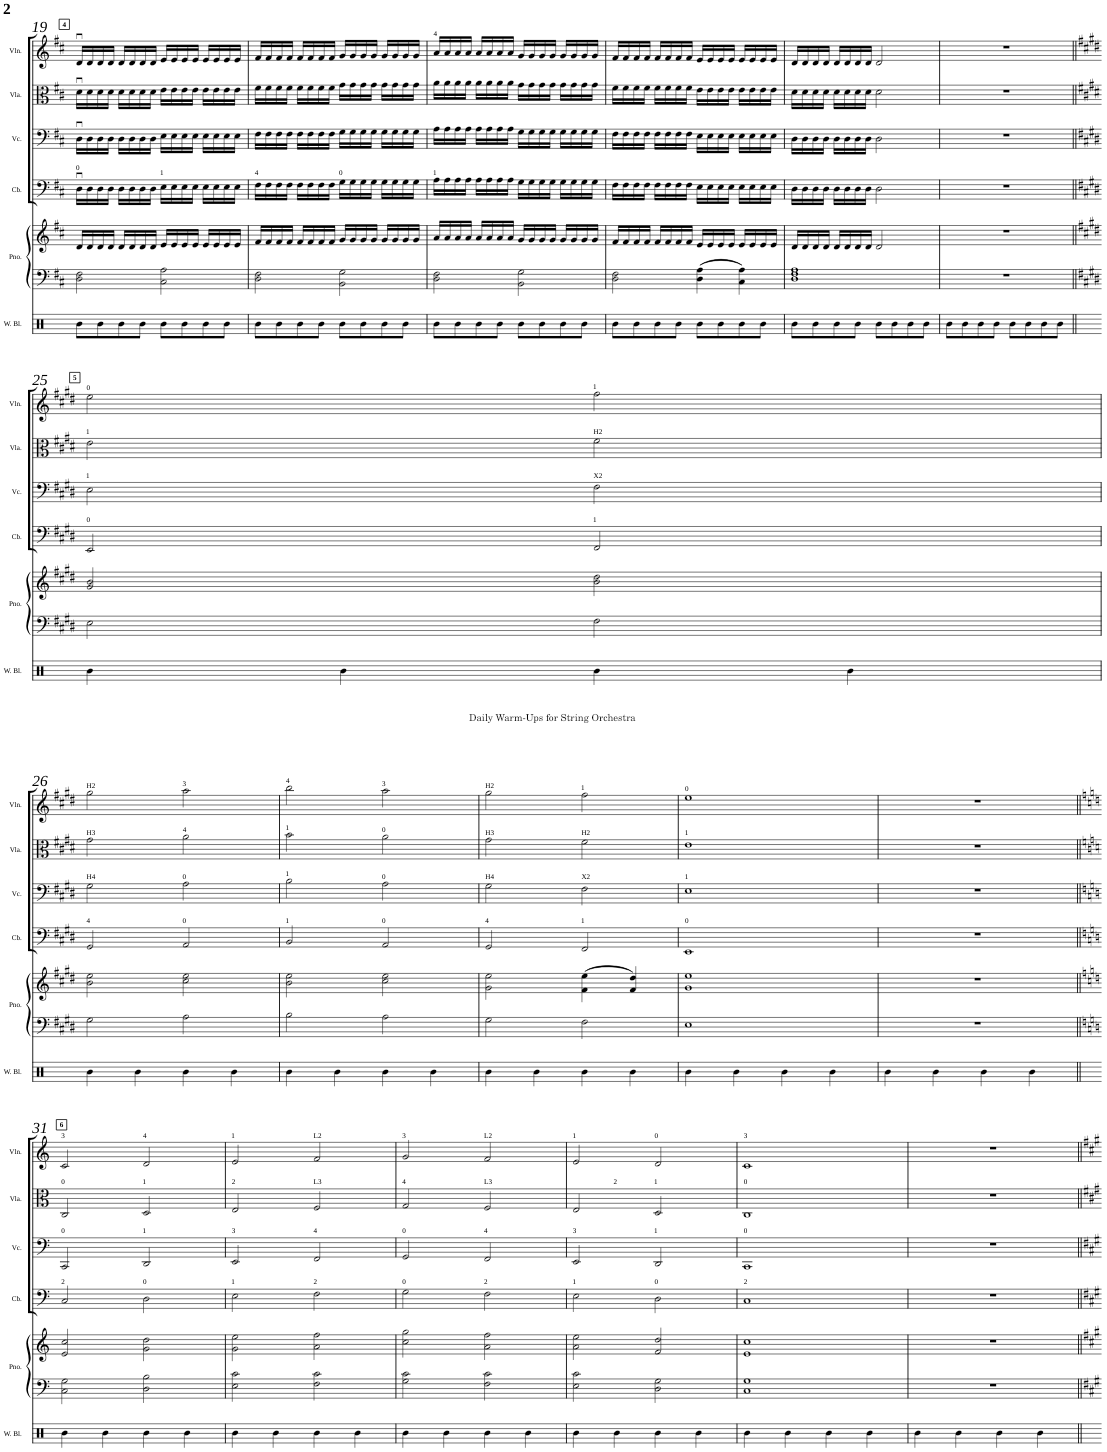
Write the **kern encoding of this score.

**kern	**kern	**kern	**kern	**kern	**kern	**kern
*part6	*part5	*part5	*part4	*part3	*part2	*part1
*staff7	*staff6	*staff5	*staff4	*staff3	*staff2	*staff1
*I"Wood Blocks	*I"Piano	*	*I"Contrabass	*I"Violoncello	*I"Viola	*I"Violin
*I'W. Bl.	*I'Pno.	*	*I'Cb.	*I'Vc.	*I'Vla.	*I'Vln.
!!LO:PB:g=z
*clefX	*clefF4	*clefG2	*clefF4	*clefF4	*clefC3	*clefG2
*	*	*	*Trd7c12	*	*	*
*k[f#c#]	*k[f#c#]	*k[f#c#]	*k[f#c#]	*k[f#c#]	*k[f#c#]	*k[f#c#]
*D:	*D:	*D:	*D:	*D:	*D:	*D:
*M4/4	*M4/4	*M4/4	*M4/4	*M4/4	*M4/4	*M4/4
!!LO:REH:place=s1:a:B:cj:t=4
=19	=19	=19	=19	=19	=19	=19
!	!	!	!LO:TX:a:t=0	!	!	!
8R\L	2D\ 2F#\	16d/LL	16Du\LL	16Du\LL	16du\LL	16du/LL
.	.	16d/	16D\	16D\	16d\	16d/
8R\	.	16d/	16D\	16D\	16d\	16d/
.	.	16d/JJ	16D\JJ	16D\JJ	16d\JJ	16d/JJ
8R\	.	16d/LL	16D\LL	16D\LL	16d\LL	16d/LL
.	.	16d/	16D\	16D\	16d\	16d/
8R\J	.	16d/	16D\	16D\	16d\	16d/
.	.	16d/JJ	16D\JJ	16D\JJ	16d\JJ	16d/JJ
!	!	!	!LO:TX:a:t=1	!	!	!
8R\L	2C#\ 2A\	16e/LL	16E\LL	16E\LL	16e\LL	16e/LL
.	.	16e/	16E\	16E\	16e\	16e/
8R\	.	16e/	16E\	16E\	16e\	16e/
.	.	16e/JJ	16E\JJ	16E\JJ	16e\JJ	16e/JJ
8R\	.	16e/LL	16E\LL	16E\LL	16e\LL	16e/LL
.	.	16e/	16E\	16E\	16e\	16e/
8R\J	.	16e/	16E\	16E\	16e\	16e/
.	.	16e/JJ	16E\JJ	16E\JJ	16e\JJ	16e/JJ
=20	=20	=20	=20	=20	=20	=20
!	!	!	!LO:TX:a:t=4	!	!	!
8R\L	2D\ 2F#\	16f#/LL	16F#\LL	16F#\LL	16f#\LL	16f#/LL
.	.	16f#/	16F#\	16F#\	16f#\	16f#/
8R\	.	16f#/	16F#\	16F#\	16f#\	16f#/
.	.	16f#/JJ	16F#\JJ	16F#\JJ	16f#\JJ	16f#/JJ
8R\	.	16f#/LL	16F#\LL	16F#\LL	16f#\LL	16f#/LL
.	.	16f#/	16F#\	16F#\	16f#\	16f#/
8R\J	.	16f#/	16F#\	16F#\	16f#\	16f#/
.	.	16f#/JJ	16F#\JJ	16F#\JJ	16f#\JJ	16f#/JJ
!	!	!	!LO:TX:a:t=0	!	!	!
8R\L	2BB\ 2G\	16g/LL	16G\LL	16G\LL	16g\LL	16g/LL
.	.	16g/	16G\	16G\	16g\	16g/
8R\	.	16g/	16G\	16G\	16g\	16g/
.	.	16g/JJ	16G\JJ	16G\JJ	16g\JJ	16g/JJ
8R\	.	16g/LL	16G\LL	16G\LL	16g\LL	16g/LL
.	.	16g/	16G\	16G\	16g\	16g/
8R\J	.	16g/	16G\	16G\	16g\	16g/
.	.	16g/JJ	16G\JJ	16G\JJ	16g\JJ	16g/JJ
=21	=21	=21	=21	=21	=21	=21
!	!	!	!	!	!	!LO:TX:a:t=4
!	!	!	!LO:TX:a:t=1	!	!	!
8R\L	2D\ 2F#\	16a/LL	16A\LL	16A\LL	16a\LL	16a/LL
.	.	16a/	16A\	16A\	16a\	16a/
8R\	.	16a/	16A\	16A\	16a\	16a/
.	.	16a/JJ	16A\JJ	16A\JJ	16a\JJ	16a/JJ
8R\	.	16a/LL	16A\LL	16A\LL	16a\LL	16a/LL
.	.	16a/	16A\	16A\	16a\	16a/
8R\J	.	16a/	16A\	16A\	16a\	16a/
.	.	16a/JJ	16A\JJ	16A\JJ	16a\JJ	16a/JJ
8R\L	2BB\ 2G\	16g/LL	16G\LL	16G\LL	16g\LL	16g/LL
.	.	16g/	16G\	16G\	16g\	16g/
8R\	.	16g/	16G\	16G\	16g\	16g/
.	.	16g/JJ	16G\JJ	16G\JJ	16g\JJ	16g/JJ
8R\	.	16g/LL	16G\LL	16G\LL	16g\LL	16g/LL
.	.	16g/	16G\	16G\	16g\	16g/
8R\J	.	16g/	16G\	16G\	16g\	16g/
.	.	16g/JJ	16G\JJ	16G\JJ	16g\JJ	16g/JJ
=22	=22	=22	=22	=22	=22	=22
8R\L	2D\ 2F#\	16f#/LL	16F#\LL	16F#\LL	16f#\LL	16f#/LL
.	.	16f#/	16F#\	16F#\	16f#\	16f#/
8R\	.	16f#/	16F#\	16F#\	16f#\	16f#/
.	.	16f#/JJ	16F#\JJ	16F#\JJ	16f#\JJ	16f#/JJ
8R\	.	16f#/LL	16F#\LL	16F#\LL	16f#\LL	16f#/LL
.	.	16f#/	16F#\	16F#\	16f#\	16f#/
8R\J	.	16f#/	16F#\	16F#\	16f#\	16f#/
.	.	16f#/JJ	16F#\JJ	16F#\JJ	16f#\JJ	16f#/JJ
8R\L	4D\ 4A\	16e/LL	16E\LL	16E\LL	16e\LL	16e/LL
.	.	16e/	16E\	16E\	16e\	16e/
8R\	.	16e/	16E\	16E\	16e\	16e/
.	.	16e/JJ	16E\JJ	16E\JJ	16e\JJ	16e/JJ
8R\	4C#\ 4A\	16e/LL	16E\LL	16E\LL	16e\LL	16e/LL
.	.	16e/	16E\	16E\	16e\	16e/
8R\J	.	16e/	16E\	16E\	16e\	16e/
.	.	16e/JJ	16E\JJ	16E\JJ	16e\JJ	16e/JJ
=23	=23	=23	=23	=23	=23	=23
8R\L	1D 1F# 1A	16d/LL	16D\LL	16D\LL	16d\LL	16d/LL
.	.	16d/	16D\	16D\	16d\	16d/
8R\	.	16d/	16D\	16D\	16d\	16d/
.	.	16d/JJ	16D\JJ	16D\JJ	16d\JJ	16d/JJ
8R\	.	16d/LL	16D\LL	16D\LL	16d\LL	16d/LL
.	.	16d/	16D\	16D\	16d\	16d/
8R\J	.	16d/	16D\	16D\	16d\	16d/
.	.	16d/JJ	16D\JJ	16D\JJ	16d\JJ	16d/JJ
8R\L	.	2d/	2D\	2D\	2d\	2d/
8R\	.	.	.	.	.	.
8R\	.	.	.	.	.	.
8R\J	.	.	.	.	.	.
=24	=24	=24	=24	=24	=24	=24
8R\L	1r	1r	1r	1r	1r	1r
8R\	.	.	.	.	.	.
8R\	.	.	.	.	.	.
8R\J	.	.	.	.	.	.
8R\L	.	.	.	.	.	.
8R\	.	.	.	.	.	.
8R\	.	.	.	.	.	.
8R\J	.	.	.	.	.	.
!!LO:LB:g=z
!!LO:REH:place=s1:a:B:cj:t=5
=25||	=25||	=25||	=25||	=25||	=25||	=25||
*k[f#c#g#d#]	*k[f#c#g#d#]	*k[f#c#g#d#]	*k[f#c#g#d#]	*k[f#c#g#d#]	*k[f#c#g#d#]	*k[f#c#g#d#]
*E:	*E:	*E:	*E:	*E:	*E:	*E:
!	!	!	!	!	!	!LO:TX:a:t=0
!	!	!	!	!	!LO:TX:a:t=1	!
!	!	!	!	!LO:TX:a:t=1	!	!
!	!	!	!LO:TX:a:t=0	!	!	!
4R\	2E\	2g#/ 2b/	2EE/	2E\	2e\	2ee\
4R\	.	.	.	.	.	.
!	!	!	!	!	!	!LO:TX:a:t=1
!	!	!	!	!	!LO:TX:a:t=H2	!
!	!	!	!	!LO:TX:a:t=X2	!	!
!	!	!	!LO:TX:a:t=1	!	!	!
4R\	2F#\	2b\ 2dd#\	2FF#/	2F#\	2f#\	2ff#\
4R\	.	.	.	.	.	.
!!LO:LB:g=z
=26	=26	=26	=26	=26	=26	=26
!	!	!	!	!	!	!LO:TX:a:t=H2
!	!	!	!	!	!LO:TX:a:t=H3	!
!	!	!	!	!LO:TX:a:t=H4	!	!
!	!	!	!LO:TX:a:t=4	!	!	!
4R\	2G#\	2b\ 2ee\	2GG#/	2G#\	2g#\	2gg#\
4R\	.	.	.	.	.	.
!	!	!	!	!	!	!LO:TX:a:t=3
!	!	!	!	!	!LO:TX:a:t=4	!
!	!	!	!	!LO:TX:a:t=0	!	!
!	!	!	!LO:TX:a:t=0	!	!	!
4R\	2A\	2cc#\ 2ee\	2AA/	2A\	2a\	2aa\
4R\	.	.	.	.	.	.
=27	=27	=27	=27	=27	=27	=27
!	!	!	!	!	!	!LO:TX:a:t=4
!	!	!	!	!	!LO:TX:a:t=1	!
!	!	!	!	!LO:TX:a:t=1	!	!
!	!	!	!LO:TX:a:t=1	!	!	!
4R\	2B\	2b\ 2ee\	2BB/	2B\	2b\	2bb\
4R\	.	.	.	.	.	.
!	!	!	!	!	!	!LO:TX:a:t=3
!	!	!	!	!	!LO:TX:a:t=0	!
!	!	!	!	!LO:TX:a:t=0	!	!
!	!	!	!LO:TX:a:t=0	!	!	!
4R\	2A\	2cc#\ 2ee\	2AA/	2A\	2a\	2aa\
4R\	.	.	.	.	.	.
=28	=28	=28	=28	=28	=28	=28
!	!	!	!	!	!	!LO:TX:a:t=H2
!	!	!	!	!	!LO:TX:a:t=H3	!
!	!	!	!	!LO:TX:a:t=H4	!	!
!	!	!	!LO:TX:a:t=4	!	!	!
4R\	2G#\	2g#\ 2ee\	2GG#/	2G#\	2g#\	2gg#\
4R\	.	.	.	.	.	.
!	!	!	!	!	!	!LO:TX:a:t=1
!	!	!	!	!	!LO:TX:a:t=H2	!
!	!	!	!	!LO:TX:a:t=X2	!	!
!	!	!	!LO:TX:a:t=1	!	!	!
4R\	2F#\	(>(>4f#\ 4ee\	2FF#/	2F#\	2f#\	2ff#\
4R\	.	4f#/ 4dd#/))	.	.	.	.
=29	=29	=29	=29	=29	=29	=29
!	!	!	!	!	!	!LO:TX:a:t=0
!	!	!	!	!	!LO:TX:a:t=1	!
!	!	!	!	!LO:TX:a:t=1	!	!
!	!	!	!LO:TX:a:t=0	!	!	!
4R\	1E	1g# 1ee	1EE	1E	1e	1ee
4R\	.	.	.	.	.	.
4R\	.	.	.	.	.	.
4R\	.	.	.	.	.	.
=30	=30	=30	=30	=30	=30	=30
4R\	1r	1r	1r	1r	1r	1r
4R\	.	.	.	.	.	.
4R\	.	.	.	.	.	.
4R\	.	.	.	.	.	.
!!LO:LB:g=z
!!LO:REH:place=s1:a:B:cj:t=6
=31||	=31||	=31||	=31||	=31||	=31||	=31||
*k[]	*k[]	*k[]	*k[]	*k[]	*k[]	*k[]
*C:	*C:	*C:	*C:	*C:	*C:	*C:
!	!	!	!	!	!	!LO:TX:a:t=3
!	!	!	!	!	!LO:TX:a:t=0	!
!	!	!	!	!LO:TX:a:t=0	!	!
!	!	!	!LO:TX:a:t=2	!	!	!
4R\	2C\ 2G\	2e/ 2cc/	2C/	2CC/	2C/	2c/
4R\	.	.	.	.	.	.
!	!	!	!	!	!	!LO:TX:a:t=4
!	!	!	!	!	!LO:TX:a:t=1	!
!	!	!	!	!LO:TX:a:t=1	!	!
!	!	!	!LO:TX:a:t=0	!	!	!
4R\	2D\ 2B\	2g\ 2dd\	2D\	2DD/	2D/	2d/
4R\	.	.	.	.	.	.
=32	=32	=32	=32	=32	=32	=32
!	!	!	!	!	!	!LO:TX:a:t=1
!	!	!	!	!	!LO:TX:a:t=2	!
!	!	!	!	!LO:TX:a:t=3	!	!
!	!	!	!LO:TX:a:t=1	!	!	!
4R\	2E\ 2c\	2g\ 2ee\	2E\	2EE/	2E/	2e/
4R\	.	.	.	.	.	.
!	!	!	!	!	!	!LO:TX:a:t=L2
!	!	!	!	!	!LO:TX:a:t=L3	!
!	!	!	!	!LO:TX:a:t=4	!	!
!	!	!	!LO:TX:a:t=2	!	!	!
4R\	2F\ 2c\	2a\ 2ff\	2F\	2FF/	2F/	2f/
4R\	.	.	.	.	.	.
=33	=33	=33	=33	=33	=33	=33
!	!	!	!	!	!	!LO:TX:a:t=3
!	!	!	!	!	!LO:TX:a:t=4	!
!	!	!	!	!LO:TX:a:t=0	!	!
!	!	!	!LO:TX:a:t=0	!	!	!
4R\	2G\ 2c\	2cc\ 2gg\	2G\	2GG/	2G/	2g/
4R\	.	.	.	.	.	.
!	!	!	!	!	!	!LO:TX:a:t=L2
!	!	!	!	!	!LO:TX:a:t=L3	!
!	!	!	!	!LO:TX:a:t=4	!	!
!	!	!	!LO:TX:a:t=2	!	!	!
4R\	2F\ 2c\	2a\ 2ff\	2F\	2FF/	2F/	2f/
4R\	.	.	.	.	.	.
=34	=34	=34	=34	=34	=34	=34
!	!	!	!	!	!	!LO:TX:a:t=1
!	!	!	!	!LO:TX:a:t=3	!	!
!	!	!	!LO:TX:a:t=1	!	!	!
*	*	*	*	*	*^	*
4R\	2E\ 2c\	2a\ 2ee\	2E\	2EE/	2E/	4ryy	2e/
!	!	!	!	!	!	!LO:TX:a:t=2	!
4R\	.	.	.	.	.	2.ryy	.
!	!	!	!	!	!	!	!LO:TX:a:t=0
!	!	!	!	!	!LO:TX:a:t=1	!	!
!	!	!	!	!LO:TX:a:t=1	!	!	!
!	!	!	!LO:TX:a:t=0	!	!	!	!
4R\	2D\ 2G\	2f/ 2dd/	2D\	2DD/	2D/	.	2d/
4R\	.	.	.	.	.	.	.
=35	=35	=35	=35	=35	=35	=35	=35
!	!	!	!	!	!	!	!LO:TX:a:t=3
!	!	!	!	!	!LO:TX:a:t=0	!	!
!	!	!	!	!LO:TX:a:t=0	!	!	!
!	!	!	!LO:TX:a:t=2	!	!	!	!
*	*	*	*	*	*v	*v	*
4R\	1C 1G	1e 1cc	1C	1CC	1C	1c
4R\	.	.	.	.	.	.
4R\	.	.	.	.	.	.
4R\	.	.	.	.	.	.
=36	=36	=36	=36	=36	=36	=36
4R\	1r	1r	1r	1r	1r	1r
4R\	.	.	.	.	.	.
4R\	.	.	.	.	.	.
4R\	.	.	.	.	.	.
=||	=||	=||	=||	=||	=||	=||
*-	*-	*-	*-	*-	*-	*-
